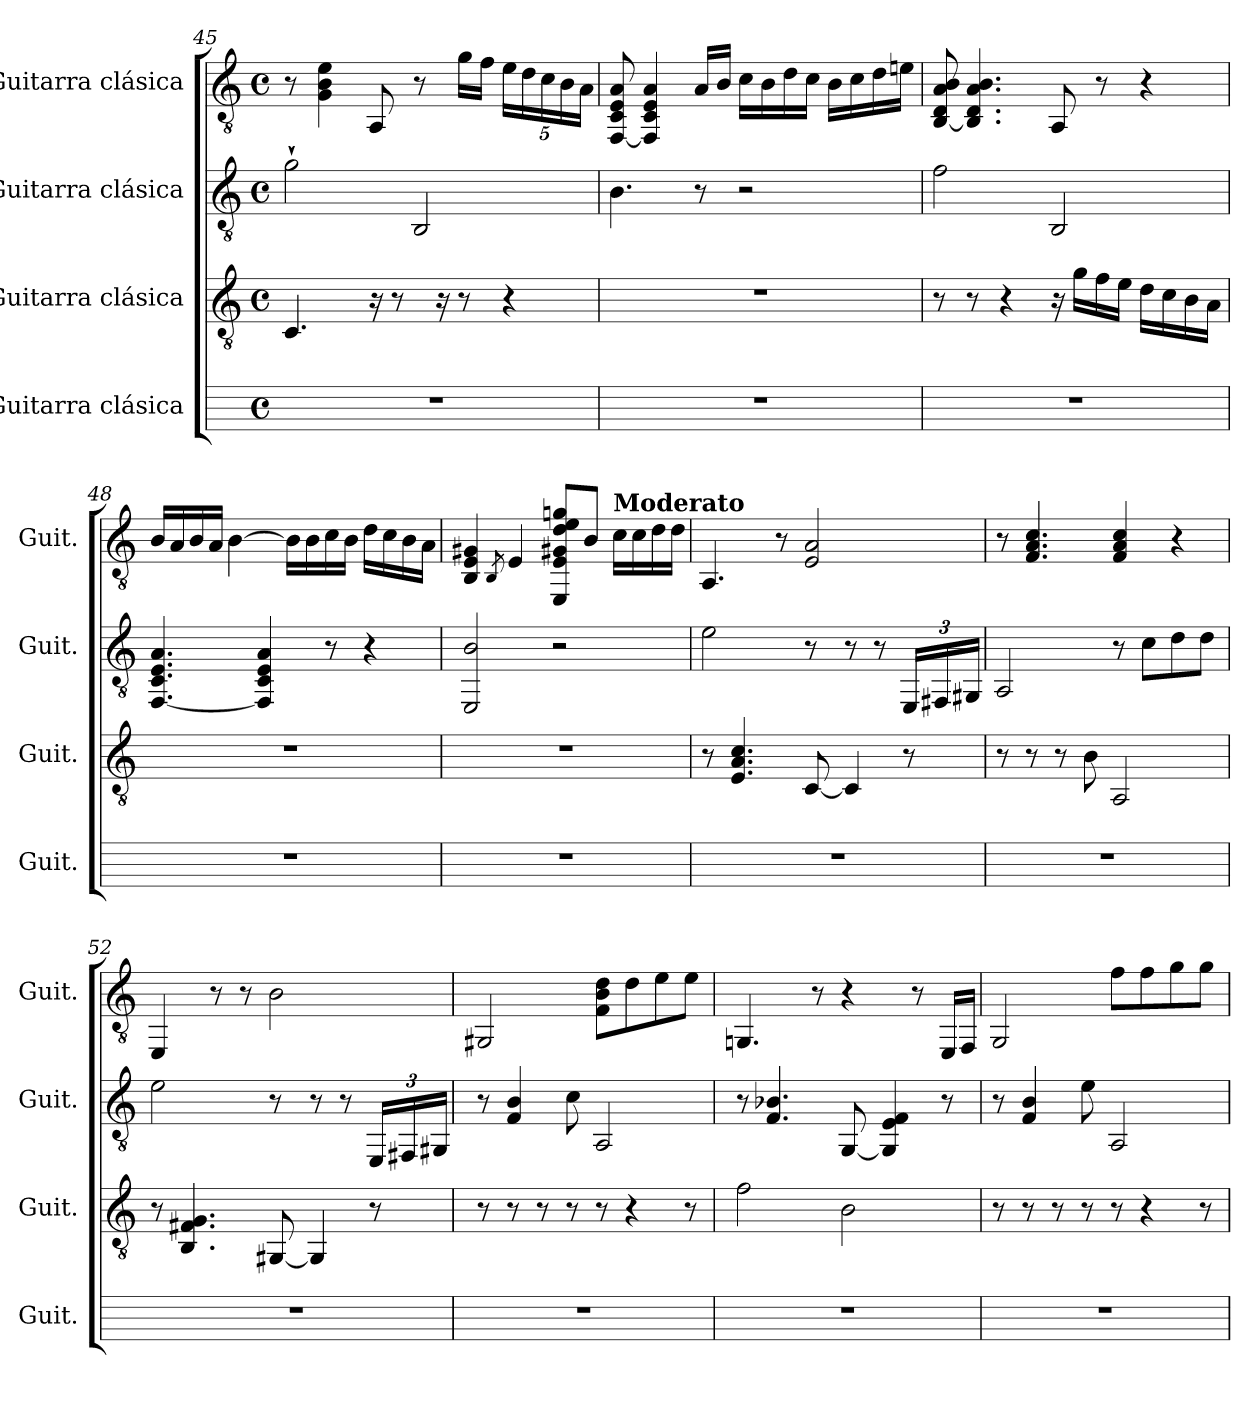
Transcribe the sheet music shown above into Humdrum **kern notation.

**kern	**kern	**kern	**kern
*part4	*part3	*part2	*part1
*staff4	*staff3	*staff2	*staff1
*I"Guitarra clásica	*I"Guitarra clásica	*I"Guitarra clásica	*I"Guitarra clásica
*I'Guit.	*I'Guit.	*I'Guit.	*I'Guit.
*	*clefGv2	*clefGv2	*clefGv2
*k[]	*k[]	*k[]	*k[]
*M4/4	*M4/4	*M4/4	*M4/4
*met(c)	*met(c)	*met(c)	*met(c)
=45	=45	=45	=45
1r	4.C/	2g`\	8r
.	.	.	4G\ 4B\ 4e\
.	16r	.	8AA/
.	8r	.	.
.	.	2BB/	8r
.	16r	.	.
.	8r	.	16g\LL
.	.	.	16f\JJ
*	*	*	*Xbrackettup
.	4r	.	20e\LL
.	.	.	20d\
.	.	.	20c\
.	.	.	20B\
.	.	.	20A\JJ
!!LO:LB:g=z
=46	=46	=46	=46
1r	1r	4.B\	[8FF/ 8C/ 8E/ 8A/
.	.	.	4FF/] 4C/ 4E/ 4A/
.	.	8r	16A/LL
.	.	.	16B/JJ
.	.	2r	16c\LL
.	.	.	16B\
.	.	.	16d\
.	.	.	16c\JJ
.	.	.	16B\LL
.	.	.	16c\
.	.	.	16d\
.	.	.	16en\JJ
=47	=47	=47	=47
1r	8r	2f\	[8BB/ 8D/ 8A/ 8B/
.	8r	.	4.BB/] 4.D/ 4.A/ 4.B/
.	4r	.	.
.	16r	2BB/	8AA/
.	16g\LL	.	.
.	16f\	.	8r
.	16e\JJ	.	.
.	16d\LL	.	4r
.	16c\	.	.
.	16B\	.	.
.	16A\JJ	.	.
=48	=48	=48	=48
1r	1r	[4.FF/ 4.C/ 4.E/ 4.A/	16B/LL
.	.	.	16A/
.	.	.	16B/
.	.	.	16A/JJ
.	.	.	[4B\
.	.	4FF/] 4C/ 4E/ 4A/	.
.	.	.	16B\LL]
.	.	.	16B\
.	.	8r	16c\
.	.	.	16B\JJ
.	.	4r	16d\LL
.	.	.	16c\
.	.	.	16B\
.	.	.	16A\JJ
!!LO:LB:g=z
=49	=49	=49	=49
1r	1r	2EE/ 2B/	4BB/ 4E/ 4G#X/
.	.	.	8qBB/
.	.	.	4E/
.	.	2r	8EE/ 8E/ 8G#X/ 8d/ 8e/ 8gn/L
.	.	.	8B/J
!	!	!	!LO:TX:a:B:t=Moderato
.	.	.	16c\LL
.	.	.	16c\
.	.	.	16d\
.	.	.	16d\JJ
=50	=50	=50	=50
1r	8r	2e\	4.AA/
.	4.E/ 4.A/ 4.c/	.	.
.	.	.	8r
.	[8C/	8r	2E/ 2A/
.	4C/]	8r	.
.	.	8r	.
*	*	*Xbrackettup	*
.	8r	24EE/LL	.
.	.	24FF#X/	.
.	.	24GG#X/JJ	.
=51	=51	=51	=51
1r	8r	2AA/	8r
.	8r	.	4.F/ 4.A/ 4.c/
.	8r	.	.
.	8B\	.	.
.	2AA/	8r	4F/ 4A/ 4c/
.	.	8c\L	.
.	.	8d\	4r
.	.	8d\J	.
=52	=52	=52	=52
1r	8r	2e\	4EE/
.	4.BB/ 4.F#X/ 4.G/	.	.
.	.	.	8r
.	.	.	8r
.	[8GG#X/	8r	2B\
.	4GG#/]	8r	.
.	.	8r	.
.	8r	24EE/LL	.
.	.	24FF#X/	.
.	.	24GG#X/JJ	.
!!LO:LB:g=z
=53	=53	=53	=53
1r	8r	8r	2GG#X/
.	8r	4F/ 4B/	.
.	8r	.	.
.	8r	8c\	.
.	8r	2AA/	8F\ 8B\ 8d\L
.	4r	.	8d\
.	.	.	8e\
.	8r	.	8e\J
=54	=54	=54	=54
1r	2f\	8r	4.GGn/
.	.	4.F/ 4.B-X/	.
.	.	.	8r
.	2B\	[8GG/	4r
.	.	4GG/] 4E/ 4F/	.
.	.	.	8r
.	.	8r	16EE/LL
.	.	.	16FF/JJ
=55	=55	=55	=55
1r	8r	8r	2GG/
.	8r	4F/ 4B/	.
.	8r	.	.
.	8r	8e\	.
.	8r	2AA/	8f\L
.	4r	.	8f\
.	.	.	8g\
.	8r	.	8g\J
=	=	=	=
*-	*-	*-	*-
